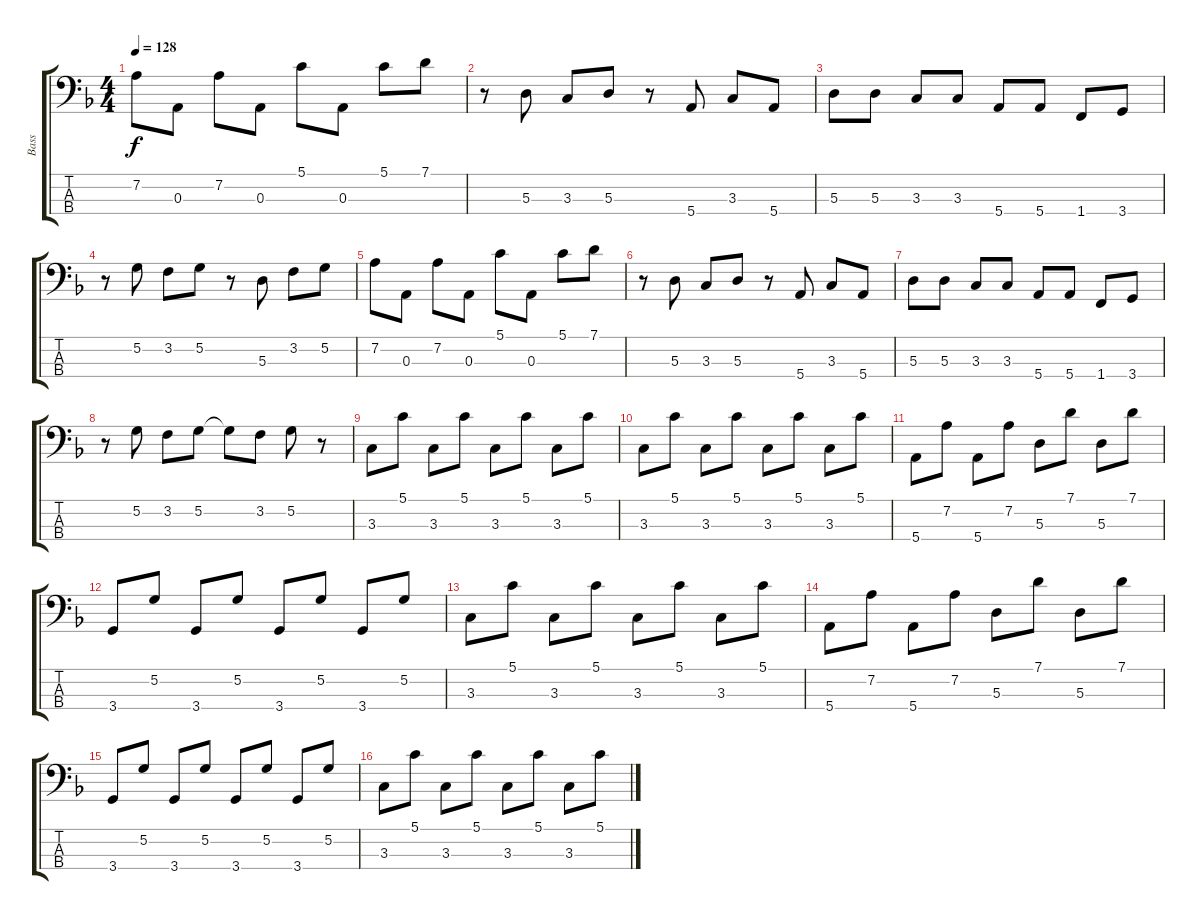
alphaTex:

\track ("Bass" "Bass") {instrument synthbass1}
\staff {score tabs}
\tuning (G2 D2 A1 E1) {hide}
\ts (4 4)
\tempo 128
\clef f4
\ks f
7.2.8{dy f} 0.3.8 7.2.8 0.3.8 5.1.8 0.3.8 5.1.8 7.1.8 |
r.8 5.3.8 3.3.8 5.3.8 r.8 5.4.8 3.3.8 5.4.8 |
5.3.8 5.3.8 3.3.8 3.3.8 5.4.8 5.4.8 1.4.8 3.4.8 |
r.8 5.2.8 3.2.8 5.2.8 r.8 5.3.8 3.2.8 5.2.8 |
7.2.8 0.3.8 7.2.8 0.3.8 5.1.8 0.3.8 5.1.8 7.1.8 |
r.8 5.3.8 3.3.8 5.3.8 r.8 5.4.8 3.3.8 5.4.8 |
5.3.8 5.3.8 3.3.8 3.3.8 5.4.8 5.4.8 1.4.8 3.4.8 |
r.8 5.2.8 3.2.8 5.2.8 5.2{t}.8 3.2.8 5.2.8 r.8 |
3.3.8 5.1.8 3.3.8 5.1.8 3.3.8 5.1.8 3.3.8 5.1.8 |
3.3.8 5.1.8 3.3.8 5.1.8 3.3.8 5.1.8 3.3.8 5.1.8 |
5.4.8 7.2.8 5.4.8 7.2.8 5.3.8 7.1.8 5.3.8 7.1.8 |
3.4.8 5.2.8 3.4.8 5.2.8 3.4.8 5.2.8 3.4.8 5.2.8 |
3.3.8 5.1.8 3.3.8 5.1.8 3.3.8 5.1.8 3.3.8 5.1.8 |
5.4.8 7.2.8 5.4.8 7.2.8 5.3.8 7.1.8 5.3.8 7.1.8 |
3.4.8 5.2.8 3.4.8 5.2.8 3.4.8 5.2.8 3.4.8 5.2.8 |
3.3.8 5.1.8 3.3.8 5.1.8 3.3.8 5.1.8 3.3.8 5.1.8
